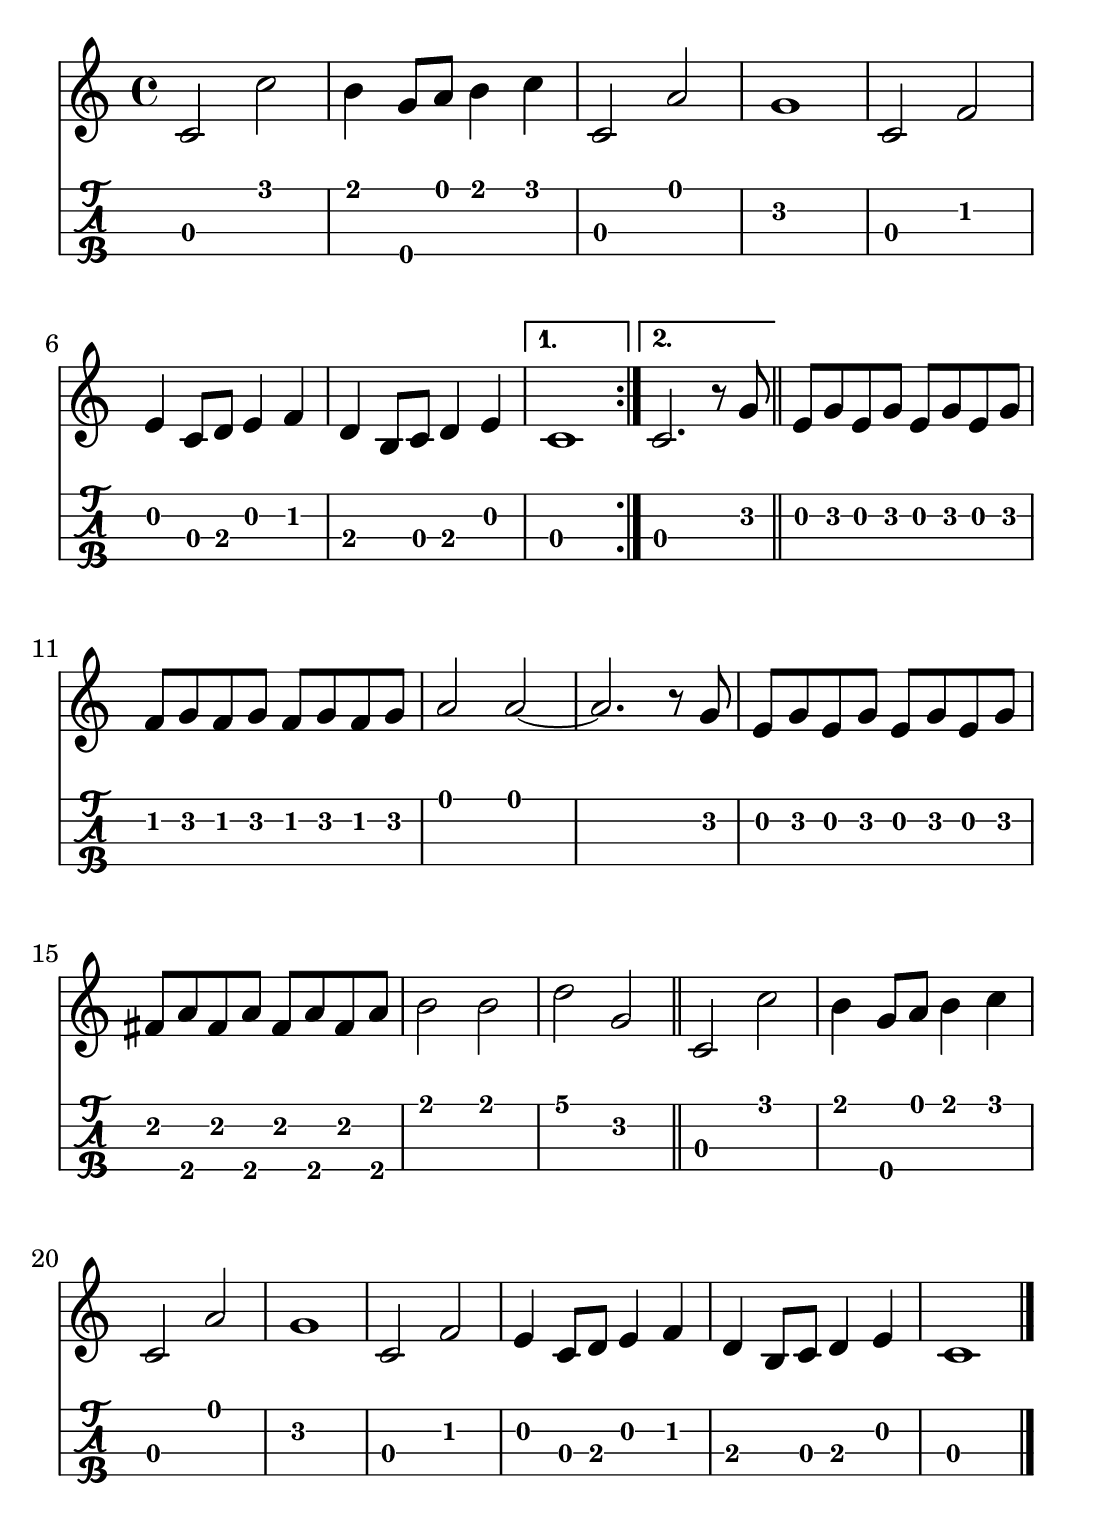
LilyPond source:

muziko = {
  \repeat volta 2 {
	<d\3>2 <d'\1>2
	<cis'\1>4 <a\4>8 <b\1>8 <cis'\1>4 <d'\1>4
	<d\3>2 <b\1>2
	<a\1>1
	<d\3>2 <g\4>2
	<fis\2>4 <d\3>8 <e\2>8 <fis\2>4 <g\4>4
	<e\2>4 <cis\3>8 <d\3>8 <e\2>4 <fis\2>4
  }
  \alternative {
	{<d\3>1}
	{d2.\3 r8 a8\1}
  }
  \bar "||"
  \repeat unfold 4 {<fis\2>8 <a\1>8}
  \repeat unfold 4 {<g\4>8 <a\1>8}
  b2 b2~
  b2. r8 a8\1
  \repeat unfold 4 {<fis\2>8 <a\1>8}
  \repeat unfold 4 {<gis\2>8 <b\4>8}
  cis'2 cis'
  e' a
  \bar "||"
  <d\3>2 <d'\1>2
  <cis'\1>4 <a\4>8 <b\1>8 <cis'\1>4 <d'\1>4
  <d\3>2 <b\1>2
  <a\1>1
  <d\3>2 <g\4>2
  <fis\2>4 <d\3>8 <e\2>8 <fis\2>4 <g\4>4
  <e\2>4 <cis\3>8 <d\3>8 <e\2>4 <fis\2>4
  <d\3>1
  \bar "|."
}

presado = {
  \key c \major
  \time 4/4
  \displayLilyMusic \transpose d c {\muziko}
}

MIDI = {
  \key c \major
  \time 4/4
  \transpose d c {\muziko}
}

\version "2.18.2"
#(set-global-staff-size 28)
\paper {
  indent = 0\cm
  paper-width = 18.5\cm
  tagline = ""
%  ragged-bottom = ##f
 % ragged-last-bottom = ##f
}
\score {
  <<
	\new Staff \with {
	  \omit StringNumber
	}
	\transpose c c' {\presado}
	\new TabStaff \with {
	  stringTunings = \stringTuning <g' c' e' a'>
	}
	\transpose c c' {\presado}
  >>
  \layout { }
}
\score {
  \new Staff \with {midiInstrument = #"cello"} {
	\unfoldRepeats
	\transpose c c' {\MIDI}
  }
	\midi { }
}

